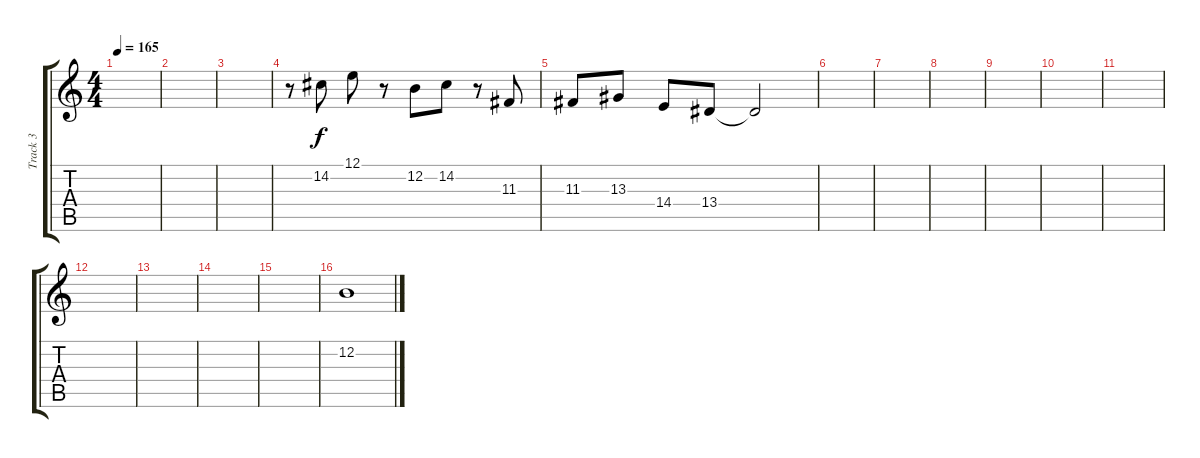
\track ("Track 3" "Track 3") {instrument altosax}
\staff {score tabs}
\tuning (E4 B3 G3 D3 A2 E2) {hide}
\ts (4 4)
\tempo 165
\clef g2
\ks c
|
|
|
r.8 14.2.8 12.1.8 r.8 12.2.8 14.2.8 r.8 11.3.8 |
11.3.8 13.3.8 14.4.8 13.4.8 13.4{t}.2 |
|
|
|
|
|
|
|
|
|
|
12.2.1
